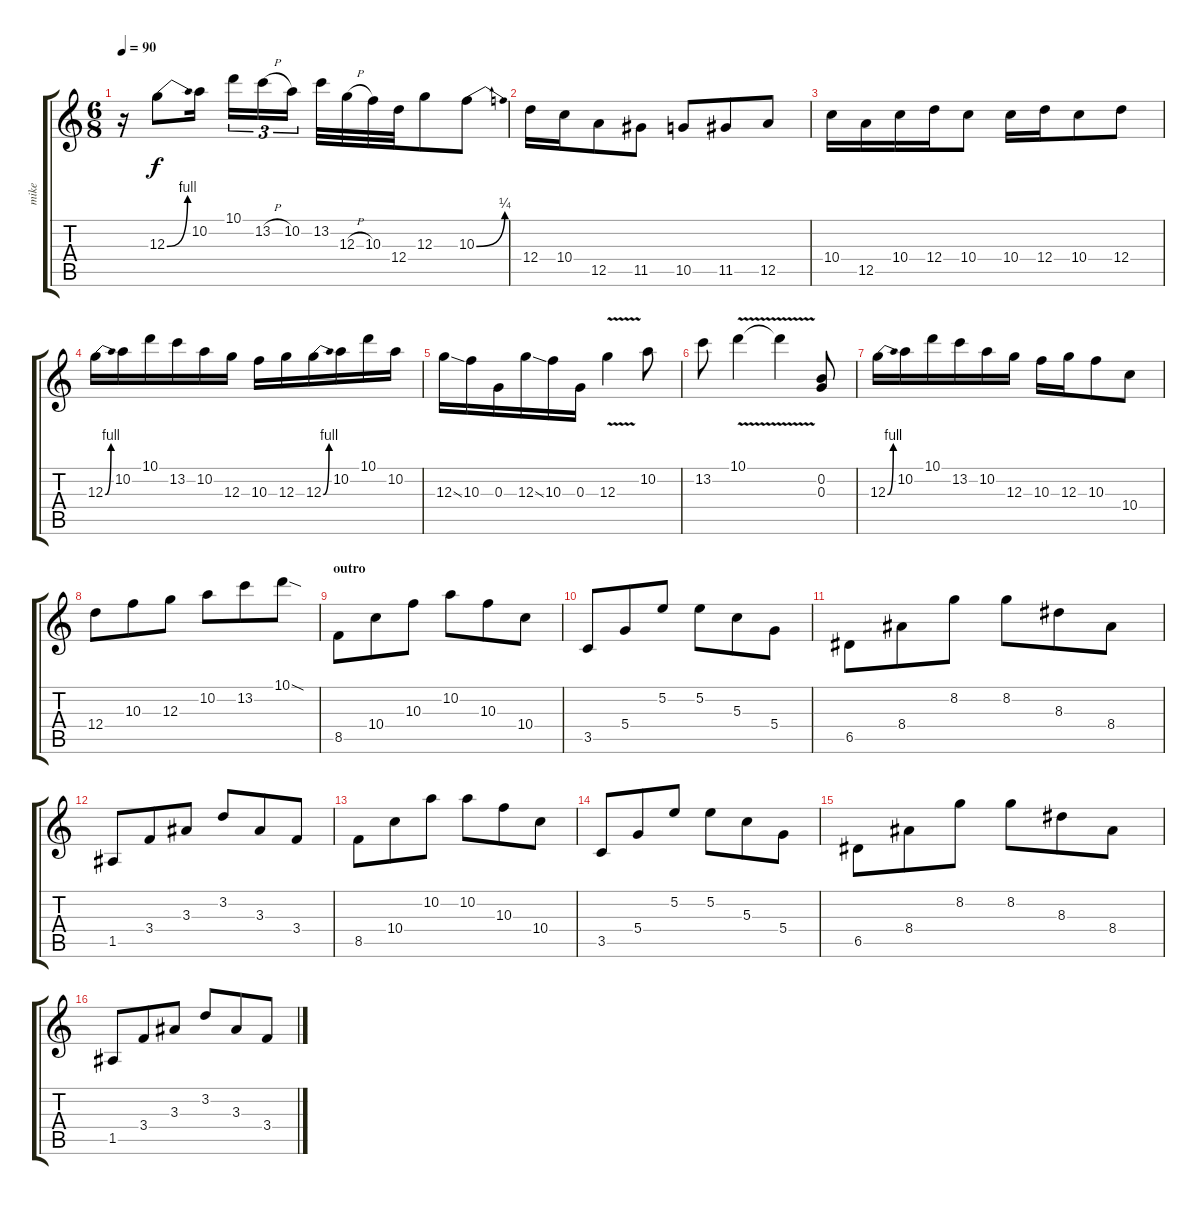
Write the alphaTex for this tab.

\track ("mike" "mike") {instrument distortionguitar}
\staff {score tabs}
\tuning (E4 B3 G3 D3 A2 E2) {hide}
\ts (6 8)
\tempo 90
\clef g2
\ks c
r.16{dy f} 12.3{be (bend 0 0 60 4)}.8 10.2.16 10.1.16{tu (3 2)} 13.2{h}.16{tu (3 2)} 10.2.16{tu (3 2)} 13.2.32 12.3{h}.32 10.3.32 12.4.32 12.3.8 10.3{be (bend 0 0 60 1)}.8 |
12.4.16 10.4.16 12.5.8 11.5.8 10.5.8 11.5.8 12.5.8 |
10.4.16 12.5.16 10.4.16 12.4.16 10.4.8 10.4.16 12.4.16 10.4.8 12.4.8 |
12.3{be (bend 0 0 60 4)}.16 10.2.16 10.1.16 13.2.16 10.2.16 12.3.16 10.3.16 12.3.16 12.3{be (bend 0 0 60 4)}.16 10.2.16 10.1.16 10.2.16 |
12.3{ss}.16 10.3.16 0.3.16 12.3{ss}.16 10.3.16 0.3.16 12.3{v}.4 10.2.8 |
13.2.8 10.1{v}.4 10.1{t}.4 (0.2 0.3).8 |
12.3{be (bend 0 0 60 4)}.16 10.2.16 10.1.16 13.2.16 10.2.16 12.3.16 10.3.16 12.3.16 10.3.8 10.4.8 |
12.4.8 10.3.8 12.3.8 10.2.8 13.2.8 10.1{sod}.8 |
\section ("" "outro")
8.5.8 10.4.8 10.3.8 10.2.8 10.3.8 10.4.8 |
3.5.8 5.4.8 5.2.8 5.2.8 5.3.8 5.4.8 |
6.5.8 8.4.8 8.2.8 8.2.8 8.3.8 8.4.8 |
1.5.8 3.4.8 3.3.8 3.2.8 3.3.8 3.4.8 |
8.5.8 10.4.8 10.2.8 10.2.8 10.3.8 10.4.8 |
3.5.8 5.4.8 5.2.8 5.2.8 5.3.8 5.4.8 |
6.5.8 8.4.8 8.2.8 8.2.8 8.3.8 8.4.8 |
1.5.8 3.4.8 3.3.8 3.2.8 3.3.8 3.4.8
